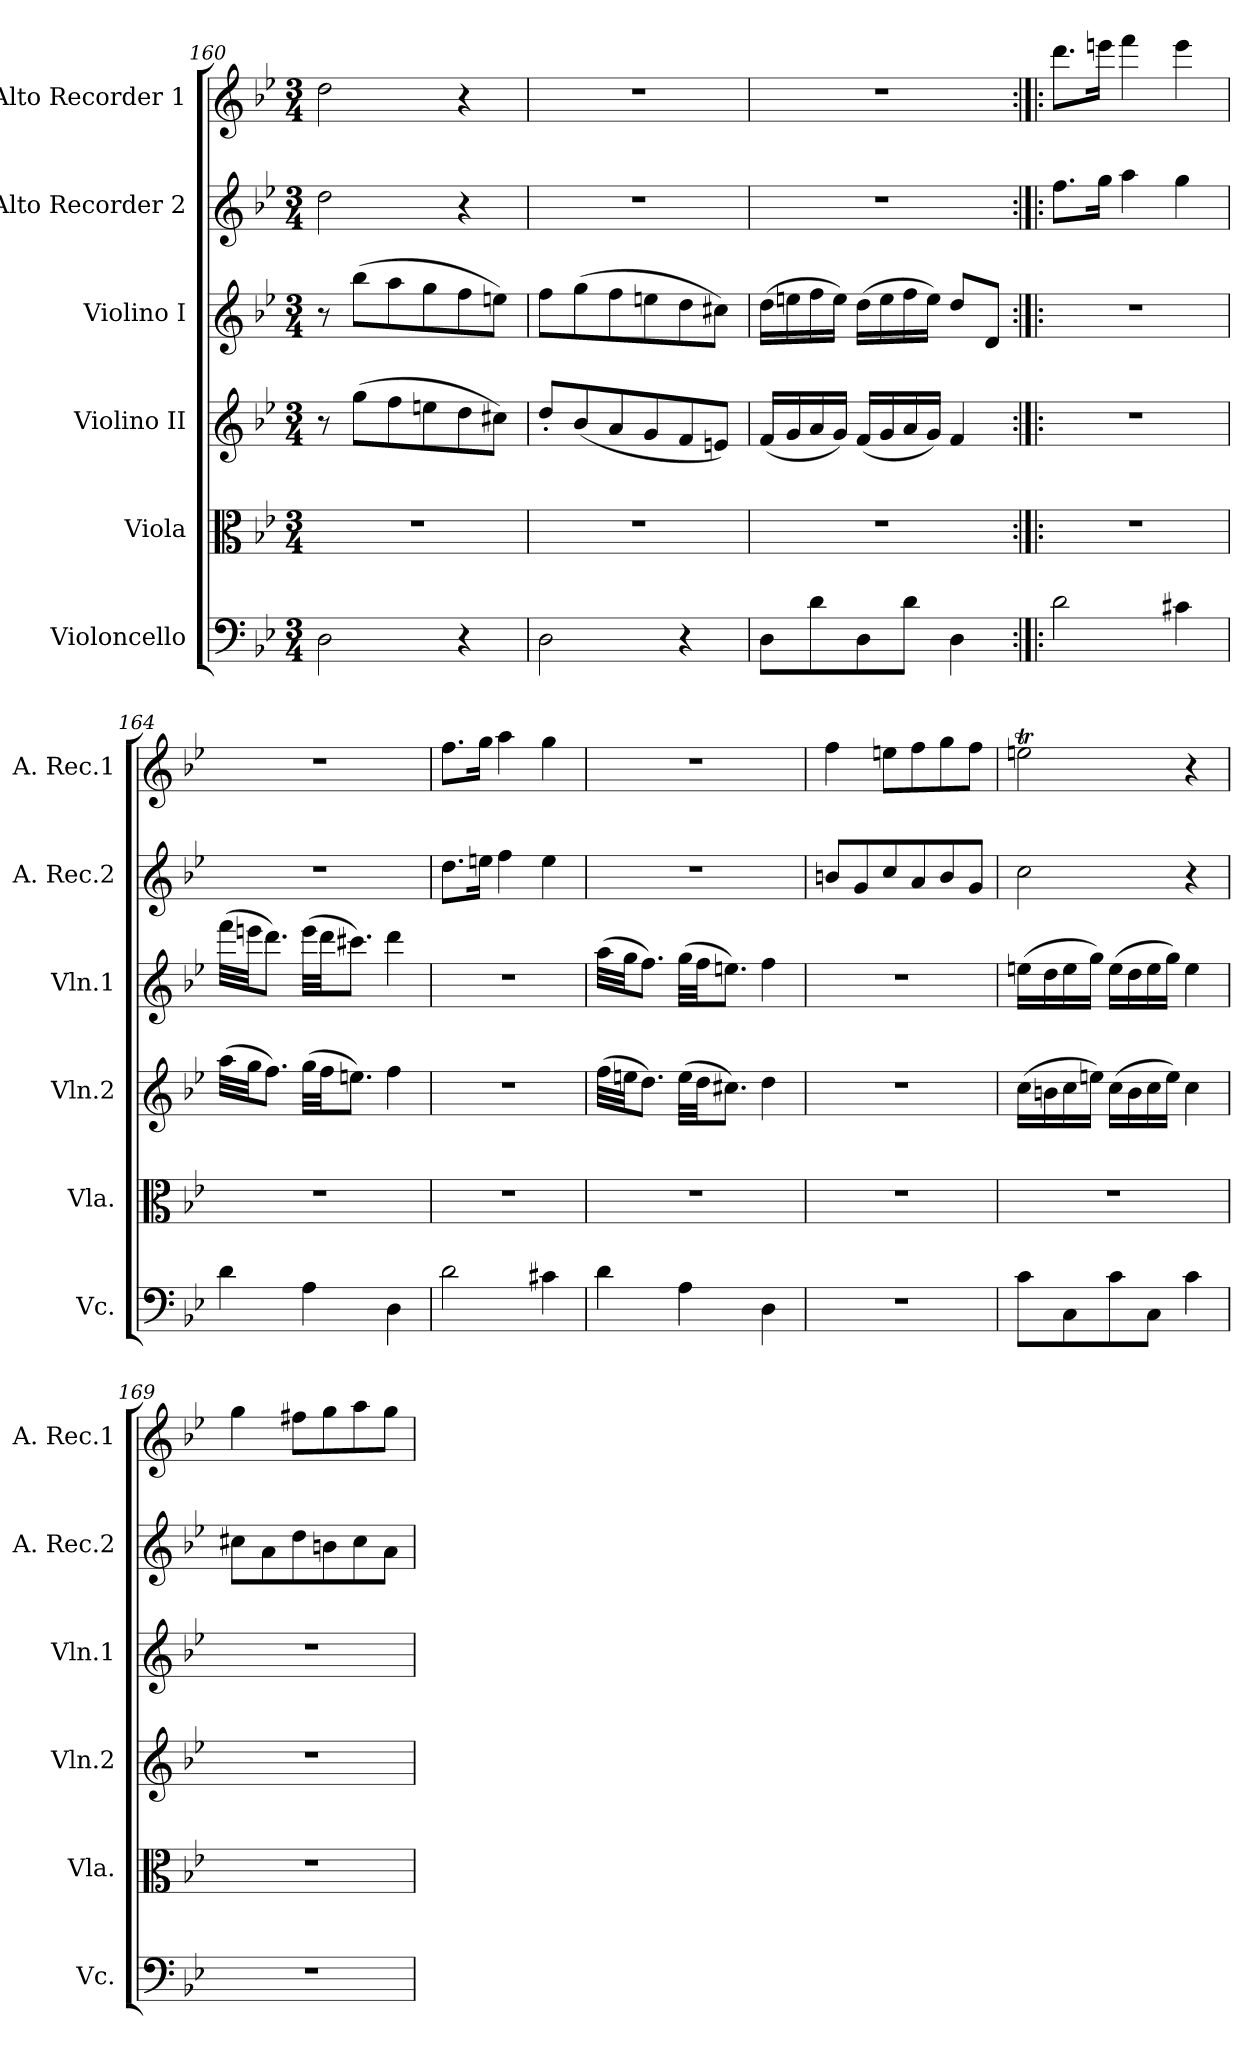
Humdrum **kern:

**kern	**kern	**kern	**kern	**kern	**kern
*part6	*part5	*part4	*part3	*part2	*part1
*staff6	*staff5	*staff4	*staff3	*staff2	*staff1
*I"Violoncello	*I"Viola	*I"Violino II	*I"Violino I	*I"Alto Recorder 2	*I"Alto Recorder 1
*I'Vc.	*I'Vla.	*I'Vln.2	*I'Vln.1	*I'A. Rec.2	*I'A. Rec.1
*clefF4	*clefC3	*clefG2	*clefG2	*clefG2	*clefG2
*k[b-e-]	*k[b-e-]	*k[b-e-]	*k[b-e-]	*k[b-e-]	*k[b-e-]
*M3/4	*M3/4	*M3/4	*M3/4	*M3/4	*M3/4
=160	=160	=160	=160	=160	=160
2D\	2.r	8r	8r	2dd\	2dd\
.	.	(>8gg\L	(>8bb-\L	.	.
.	.	8ff\	8aa\	.	.
.	.	8een\	8gg\	.	.
4r	.	8dd\	8ff\	4r	4r
.	.	8cc#X\J)	8een\J)	.	.
=161	=161	=161	=161	=161	=161
2D\	2.r	8dd'/L	8ff\L	2.r	2.r
.	.	(8b-/	(>8gg\	.	.
.	.	8a/	8ff\	.	.
.	.	8g/	8een\	.	.
4r	.	8f/	8dd\	.	.
.	.	8en/J)	8cc#X\J)	.	.
=162	=162	=162	=162	=162	=162
8D\L	2.r	(16f/LL	(>16dd\LL	2.r	2.rdd
.	.	16g/	16een\	.	.
8d\	.	16a/	16ff\	.	.
.	.	16g/JJ)	16ee\JJ)	.	.
8D\	.	(16f/LL	(>16dd\LL	.	.
.	.	16g/	16ee\	.	.
8d\J	.	16a/	16ff\	.	.
.	.	16g/JJ)	16ee\JJ)	.	.
4D\	.	4f/	8dd/L	.	.
.	.	.	8d/J	.	.
=163:|!|:	=163:|!|:	=163:|!|:	=163:|!|:	=163:|!|:	=163:|!|:
2d\	2.r	2.r	2.r	8.ff\L	8.ddd\L
.	.	.	.	16gg\Jk	16eeen\Jk
.	.	.	.	4aa\	4fff\
4c#X\	.	.	.	4gg\	4eee\
=164	=164	=164	=164	=164	=164
4d\	2.r	(32aa\LLL	(32fff\LLL	2.r	2.r
.	.	32gg\JJ	32eeen\JJ	.	.
.	.	8.ff\J)	8.ddd\J)	.	.
4A\	.	(32gg\LLL	(32eee\LLL	.	.
.	.	32ff\JJ	32ddd\JJ	.	.
.	.	8.een\J)	8.ccc#X\J)	.	.
4D\	.	4ff\	4ddd\	.	.
=165	=165	=165	=165	=165	=165
2d\	2.r	2.r	2.r	8.dd\L	8.ff\L
.	.	.	.	16een\Jk	16gg\Jk
.	.	.	.	4ff\	4aa\
4c#X\	.	.	.	4ee\	4gg\
=166	=166	=166	=166	=166	=166
4d\	2.r	(32ff\LLL	(32aa\LLL	2.r	2.r
.	.	32een\JJ	32gg\JJ	.	.
.	.	8.dd\J)	8.ff\J)	.	.
4A\	.	(32ee\LLL	(32gg\LLL	.	.
.	.	32dd\JJ	32ff\JJ	.	.
.	.	8.cc#X\J)	8.een\J)	.	.
4D\	.	4dd\	4ff\	.	.
!!LO:LB:g=z
=167	=167	=167	=167	=167	=167
2.r	2.r	2.r	2.r	8bn/L	4ff\
.	.	.	.	8g/	.
.	.	.	.	8cc/	8een\L
.	.	.	.	8a/	8ff\
.	.	.	.	8b/	8gg\
.	.	.	.	8g/J	8ff\J
=168	=168	=168	=168	=168	=168
8c\L	2.r	(16cc\LL	(>16een\LL	2cc\	2eent\
.	.	16bn\	16dd\	.	.
8C\	.	16cc\	16ee\	.	.
.	.	16een\JJ)	16gg\JJ)	.	.
8c\	.	(16cc\LL	(16ee\LL	.	.
.	.	16b\	16dd\	.	.
8C\J	.	16cc\	16ee\	.	.
.	.	16ee\JJ)	16gg\JJ)	.	.
4c\	.	4cc\	4ee\	4r	4r
=169	=169	=169	=169	=169	=169
2.r	2.r	2.r	2.r	8cc#X\L	4gg\
.	.	.	.	8a\	.
.	.	.	.	8dd\	8ff#X\L
.	.	.	.	8bn\	8gg\
.	.	.	.	8cc#\	8aa\
.	.	.	.	8a\J	8gg\J
=	=	=	=	=	=
*-	*-	*-	*-	*-	*-
